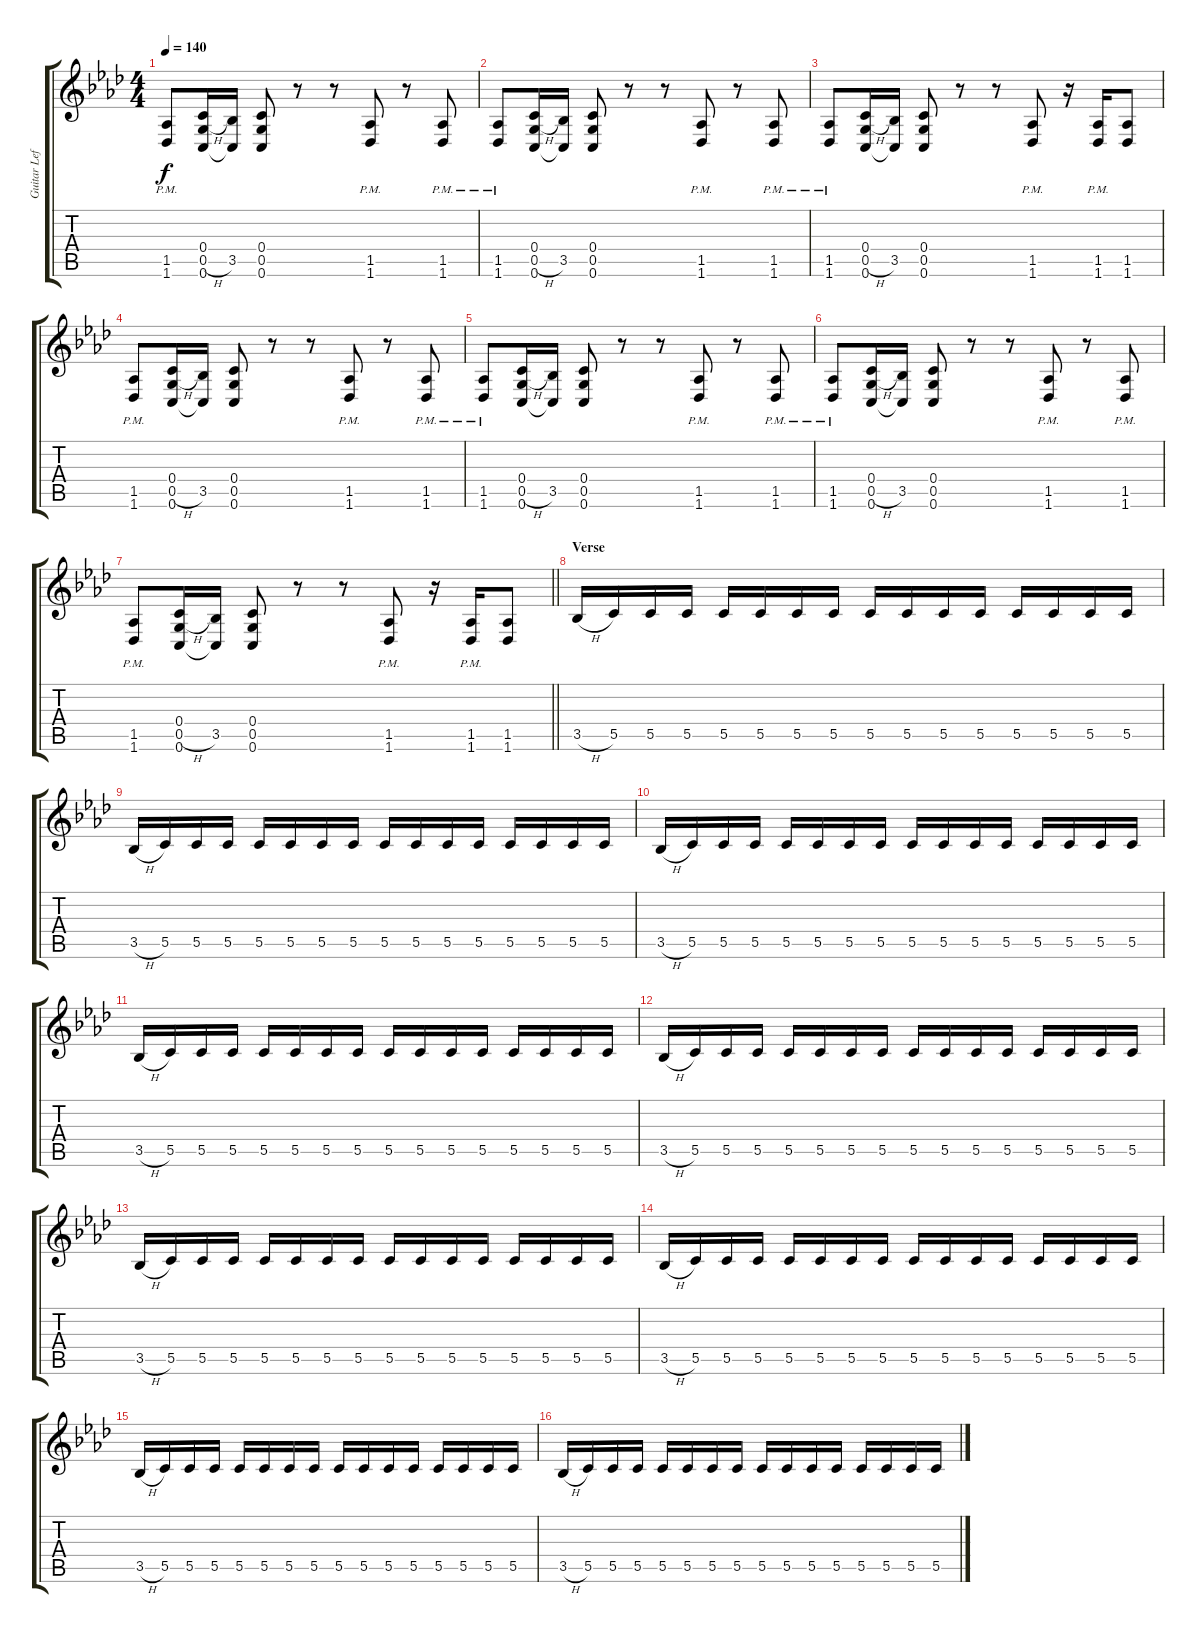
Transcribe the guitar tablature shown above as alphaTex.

\track ("Guitar Left" "Guitar Lef") {instrument distortionguitar}
\staff {score tabs}
\tuning (D4 A3 F3 C3 G2 C2) {hide}
\ts (4 4)
\tempo 140
\clef g2
\ks ab
(1.5{pm} 1.6{pm}).8{dy f} (0.4 0.5{h} 0.6).16 (3.5 0.6{t}).16 (0.4 0.5 0.6).8 r.8 r.8 (1.5{pm} 1.6{pm}).8 r.8 (1.5{pm} 1.6{pm}).8 |
(1.5{pm} 1.6{pm}).8 (0.4 0.5{h} 0.6).16 (3.5 0.6{t}).16 (0.4 0.5 0.6).8 r.8 r.8 (1.5{pm} 1.6{pm}).8 r.8 (1.5{pm} 1.6{pm}).8 |
(1.5{pm} 1.6{pm}).8 (0.4 0.5{h} 0.6).16 (3.5 0.6{t}).16 (0.4 0.5 0.6).8 r.8 r.8 (1.5{pm} 1.6{pm}).8 r.16 (1.5{pm} 1.6{pm}).16 (1.5 1.6).8 |
(1.5{pm} 1.6{pm}).8 (0.4 0.5{h} 0.6).16 (3.5 0.6{t}).16 (0.4 0.5 0.6).8 r.8 r.8 (1.5{pm} 1.6{pm}).8 r.8 (1.5{pm} 1.6{pm}).8 |
(1.5{pm} 1.6{pm}).8 (0.4 0.5{h} 0.6).16 (3.5 0.6{t}).16 (0.4 0.5 0.6).8 r.8 r.8 (1.5{pm} 1.6{pm}).8 r.8 (1.5{pm} 1.6{pm}).8 |
(1.5{pm} 1.6{pm}).8 (0.4 0.5{h} 0.6).16 (3.5 0.6{t}).16 (0.4 0.5 0.6).8 r.8 r.8 (1.5{pm} 1.6{pm}).8 r.8 (1.5{pm} 1.6{pm}).8 |
\barLineRight lightlight
(1.5{pm} 1.6{pm}).8 (0.4 0.5{h} 0.6).16 (3.5 0.6{t}).16 (0.4 0.5 0.6).8 r.8 r.8 (1.5{pm} 1.6{pm}).8 r.16 (1.5{pm} 1.6{pm}).16 (1.5 1.6).8 |
\section ("" "Verse")
3.5{h}.16 5.5.16 5.5.16 5.5.16 5.5.16 5.5.16 5.5.16 5.5.16 5.5.16 5.5.16 5.5.16 5.5.16 5.5.16 5.5.16 5.5.16 5.5.16 |
3.5{h}.16 5.5.16 5.5.16 5.5.16 5.5.16 5.5.16 5.5.16 5.5.16 5.5.16 5.5.16 5.5.16 5.5.16 5.5.16 5.5.16 5.5.16 5.5.16 |
3.5{h}.16 5.5.16 5.5.16 5.5.16 5.5.16 5.5.16 5.5.16 5.5.16 5.5.16 5.5.16 5.5.16 5.5.16 5.5.16 5.5.16 5.5.16 5.5.16 |
3.5{h}.16 5.5.16 5.5.16 5.5.16 5.5.16 5.5.16 5.5.16 5.5.16 5.5.16 5.5.16 5.5.16 5.5.16 5.5.16 5.5.16 5.5.16 5.5.16 |
3.5{h}.16 5.5.16 5.5.16 5.5.16 5.5.16 5.5.16 5.5.16 5.5.16 5.5.16 5.5.16 5.5.16 5.5.16 5.5.16 5.5.16 5.5.16 5.5.16 |
3.5{h}.16 5.5.16 5.5.16 5.5.16 5.5.16 5.5.16 5.5.16 5.5.16 5.5.16 5.5.16 5.5.16 5.5.16 5.5.16 5.5.16 5.5.16 5.5.16 |
3.5{h}.16 5.5.16 5.5.16 5.5.16 5.5.16 5.5.16 5.5.16 5.5.16 5.5.16 5.5.16 5.5.16 5.5.16 5.5.16 5.5.16 5.5.16 5.5.16 |
3.5{h}.16 5.5.16 5.5.16 5.5.16 5.5.16 5.5.16 5.5.16 5.5.16 5.5.16 5.5.16 5.5.16 5.5.16 5.5.16 5.5.16 5.5.16 5.5.16 |
3.5{h}.16 5.5.16 5.5.16 5.5.16 5.5.16 5.5.16 5.5.16 5.5.16 5.5.16 5.5.16 5.5.16 5.5.16 5.5.16 5.5.16 5.5.16 5.5.16
